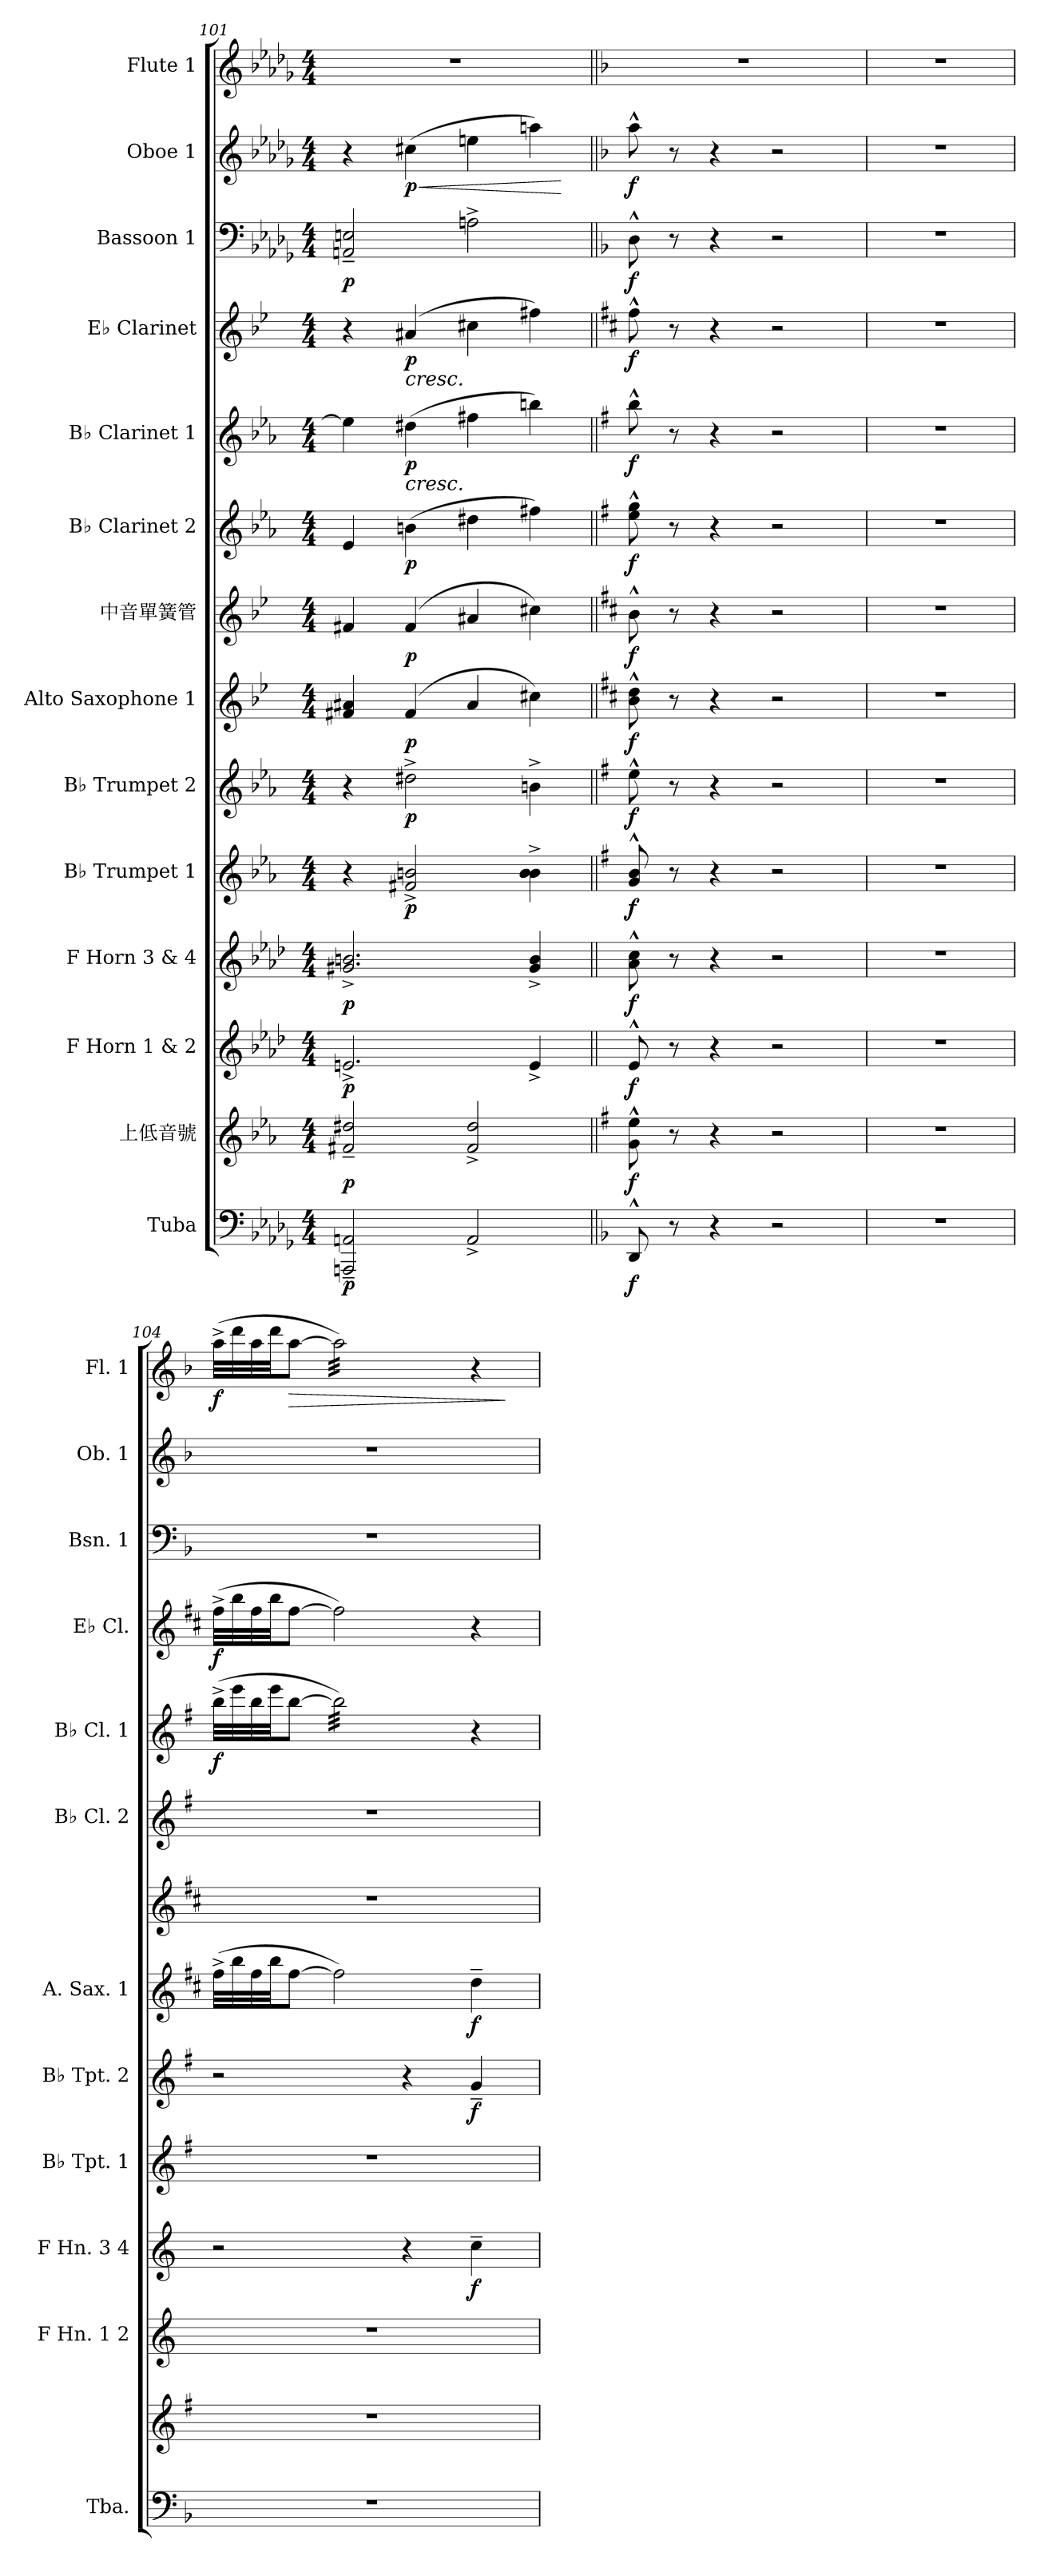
**kern	**dynam	**kern	**dynam	**kern	**dynam	**kern	**dynam	**kern	**dynam	**kern	**dynam	**kern	**dynam	**kern	**dynam	**kern	**dynam	**kern	**dynam	**kern	**dynam	**kern	**dynam	**kern	**dynam	**kern	**dynam
*part14	*part14	*part13	*part13	*part12	*part12	*part11	*part11	*part10	*part10	*part9	*part9	*part8	*part8	*part7	*part7	*part6	*part6	*part5	*part5	*part4	*part4	*part3	*part3	*part2	*part2	*part1	*part1
*staff14	*staff14	*staff13	*staff13	*staff12	*staff12	*staff11	*staff11	*staff10	*staff10	*staff9	*staff9	*staff8	*staff8	*staff7	*staff7	*staff6	*staff6	*staff5	*staff5	*staff4	*staff4	*staff3	*staff3	*staff2	*staff2	*staff1	*staff1
*I"Tuba	*	*I"上低音號	*	*I"F Horn 1 &amp; 2	*	*I"F Horn 3 &amp; 4	*	*I"B♭ Trumpet 1	*	*I"B♭ Trumpet 2	*	*I"Alto Saxophone 1	*	*I"中音單簧管	*	*I"B♭ Clarinet 2	*	*I"B♭ Clarinet 1	*	*I"E♭ Clarinet	*	*I"Bassoon 1	*	*I"Oboe 1	*	*I"Flute 1	*
*I'Tba.	*	*	*	*I'F Hn. 1 2	*	*I'F Hn. 3 4	*	*I'B♭ Tpt. 1	*	*I'B♭ Tpt. 2	*	*I'A. Sax. 1	*	*	*	*I'B♭ Cl. 2	*	*I'B♭ Cl. 1	*	*I'E♭ Cl.	*	*I'Bsn. 1	*	*I'Ob. 1	*	*I'Fl. 1	*
*clefF4	*	*clefG2	*	*clefG2	*	*clefG2	*	*clefG2	*	*clefG2	*	*clefG2	*	*clefG2	*	*clefG2	*	*clefG2	*	*clefG2	*	*clefF4	*	*clefG2	*	*clefG2	*
*	*	*ITrd4c7	*	*ITrd4c7	*	*ITrd4c7	*	*ITrd1c2	*	*ITrd1c2	*	*ITrd5c9	*	*ITrd1c2	*	*ITrd1c2	*	*ITrd1c2	*	*ITrd1c2	*	*	*	*	*	*	*
*k[b-e-a-d-g-]	*	*k[b-e-a-d-]	*	*k[b-e-a-d-g-]	*	*k[b-e-a-d-g-]	*	*k[b-e-a-d-g-]	*	*k[b-e-a-d-g-]	*	*k[b-e-a-d-g-]	*	*k[b-e-a-d-]	*	*k[b-e-a-d-g-]	*	*k[b-e-a-d-g-]	*	*k[b-e-a-d-]	*	*k[b-e-a-d-g-]	*	*k[b-e-a-d-g-]	*	*k[b-e-a-d-g-]	*
*M4/4	*	*M4/4	*	*M4/4	*	*M4/4	*	*M4/4	*	*M4/4	*	*M4/4	*	*M4/4	*	*M4/4	*	*M4/4	*	*M4/4	*	*M4/4	*	*M4/4	*	*M4/4	*
=101	=101	=101	=101	=101	=101	=101	=101	=101	=101	=101	=101	=101	=101	=101	=101	=101	=101	=101	=101	=101	=101	=101	=101	=101	=101	=101	=101
!	!LO:DY:b	!	!LO:DY:b	!	!LO:DY:b	!	!LO:DY:b	!	!	!	!	!	!	!	!	!	!	!	!	!	!	!	!LO:DY:b	!	!	!	!
2AAAn/~ 2AAn/~	p	2Bn/~ 2g#X/~	p	2.An^/	p	2.c#X/^ 2.en/^	p	4r	.	4r	.	4An/ 4c#X/	.	4en/	.	4d-/	.	4dd-\]	.	4r	.	2AAn/~ 2En/~	p	4r	.	1r	.
!	!	!	!	!	!	!	!	!	!LO:DY:b	!	!LO:DY:b	!	!LO:DY:b	!	!LO:DY:b	!	!LO:DY:b	!	!LO:HP:b	!	!LO:HP:b	!	!	!	!LO:HP:b	!	!
!	!	!	!	!	!	!	!	!	!	!	!	!	!	!	!	!	!	!	!LO:DY:n=1:b	!	!LO:DY:n=1:b	!	!	!	!LO:DY:n=1:b	!	!
.	.	.	.	.	.	.	.	2en/^ 2an/^	p	2cc#X^\	p	(>4A/	p	(>4e/	p	(>4an\	p	(>4cc#X\	< p	(>4g#X/	< p	.	.	(>4cc#X\	< p	.	.
2AA^/	.	2B/^ 2g#/^	.	.	.	.	.	.	.	.	.	4c#/	.	4g#X/	.	4cc#X\	.	4een\	.	4bn\	.	2An^\	.	4een\	.	.	.
.	.	.	.	4A^/	.	4c#/^ 4e/^	.	4a\^ 4a\^	.	4an^\	.	4en\)	.	4bn\)	.	4een\)	.	4aan\)	.	4een\)	.	.	.	4aan\)	.	.	.
.	.	.	.	.	.	.	.	.	.	.	.	.	.	.	.	.	.	.	.	.	.	.	.	.	[	.	.
=102||	=102||	=102||	=102||	=102||	=102||	=102||	=102||	=102||	=102||	=102||	=102||	=102||	=102||	=102||	=102||	=102||	=102||	=102||	=102||	=102||	=102||	=102||	=102||	=102||	=102||	=102||	=102||
*k[b-]	*	*k[]	*	*k[b-]	*	*k[b-]	*	*k[b-]	*	*k[b-]	*	*k[b-]	*	*k[]	*	*k[b-]	*	*k[b-]	*	*k[]	*	*k[b-]	*	*k[b-]	*	*k[b-]	*
!	!LO:DY:b	!	!LO:DY:b	!	!LO:DY:b	!	!LO:DY:b	!	!LO:DY:b	!	!LO:DY:b	!	!LO:DY:b	!	!LO:DY:b	!	!LO:DY:b	!	!LO:DY:b	!	!LO:DY:b	!	!LO:DY:b	!	!LO:DY:b	!	!
8DD^^/	f	8c\^^ 8a\^^	f	8A^^/	f	8d\^^ 8f\^^	f	8f/^^ 8a/^^	f	8dd^^\	f	8d\^^ 8f\^^	f	8a^^\	f	8dd\^^ 8ff\^^	f	8aa^^\	f	8ee^^\	f	8D^^\	f	8aa^^\	f	1r	.
8r	.	8r	.	8r	.	8r	.	8r	.	8r	.	8r	.	8r	.	8r	.	8r	.	8r	.	8r	.	8r	.	.	.
4r	.	4r	.	4r	.	4r	.	4r	.	4r	.	4r	.	4r	.	4r	.	4r	.	4r	.	4r	.	4r	.	.	.
2r	.	2r	.	2r	.	2r	.	2r	.	2r	.	2r	.	2r	.	2r	.	2r	.	2r	.	2r	.	2r	.	.	.
=103	=103	=103	=103	=103	=103	=103	=103	=103	=103	=103	=103	=103	=103	=103	=103	=103	=103	=103	=103	=103	=103	=103	=103	=103	=103	=103	=103
1r	.	1r	.	1r	.	1r	.	1r	.	1r	.	1r	.	1r	.	1r	.	1r	.	1r	.	1r	.	1r	.	1r	.
=104	=104	=104	=104	=104	=104	=104	=104	=104	=104	=104	=104	=104	=104	=104	=104	=104	=104	=104	=104	=104	=104	=104	=104	=104	=104	=104	=104
!	!	!	!	!	!	!	!	!	!	!	!	!	!	!	!	!	!	!	!LO:DY:b	!	!LO:DY:b	!	!	!	!	!	!LO:DY:b
1r	.	1r	.	1r	.	2r	.	1r	.	2r	.	(>32a^\LLL	.	1r	.	1r	.	(>32aa^\LLL	f	(>32ee^\LLL	f	1r	.	1r	.	(>32aa^\LLL	f
.	.	.	.	.	.	.	.	.	.	.	.	32dd\	.	.	.	.	.	32ddd\	.	32aa\	.	.	.	.	.	32ddd\	.
.	.	.	.	.	.	.	.	.	.	.	.	32a\	.	.	.	.	.	32aa\	.	32ee\	.	.	.	.	.	32aa\	.
.	.	.	.	.	.	.	.	.	.	.	.	32dd\JJ	.	.	.	.	.	32ddd\JJ	.	32aa\JJ	.	.	.	.	.	32ddd\JJ	.
!	!	!	!	!	!	!	!	!	!	!	!	!	!	!	!	!	!	!	!	!	!	!	!	!	!	!	!LO:HP:b
.	.	.	.	.	.	.	.	.	.	.	.	[8a\J	.	.	.	.	.	[8aa\J	.	[8ee\J	.	.	.	.	.	[8aa\J	>
*	*	*	*	*	*	*	*	*	*	*	*	*	*	*	*	*	*	*tremolo	*	*	*	*	*	*	*	*	*
*	*	*	*	*	*	*	*	*	*	*	*	*	*	*	*	*	*	*	*	*	*	*	*	*	*	*tremolo	*
.	.	.	.	.	.	.	.	.	.	.	.	2a\])	.	.	.	.	.	32aa\])LLL	.	2ee\])	.	.	.	.	.	32aa\])LLL	.
.	.	.	.	.	.	.	.	.	.	.	.	.	.	.	.	.	.	32aa\)	.	.	.	.	.	.	.	32aa\)	.
.	.	.	.	.	.	.	.	.	.	.	.	.	.	.	.	.	.	32aa\)	.	.	.	.	.	.	.	32aa\)	.
.	.	.	.	.	.	.	.	.	.	.	.	.	.	.	.	.	.	32aa\)	.	.	.	.	.	.	.	32aa\)	.
.	.	.	.	.	.	.	.	.	.	.	.	.	.	.	.	.	.	32aa\)	.	.	.	.	.	.	.	32aa\)	.
.	.	.	.	.	.	.	.	.	.	.	.	.	.	.	.	.	.	32aa\)	.	.	.	.	.	.	.	32aa\)	.
.	.	.	.	.	.	.	.	.	.	.	.	.	.	.	.	.	.	32aa\)	.	.	.	.	.	.	.	32aa\)	.
.	.	.	.	.	.	.	.	.	.	.	.	.	.	.	.	.	.	32aa\)	.	.	.	.	.	.	.	32aa\)	.
.	.	.	.	.	.	4r	.	.	.	4r	.	.	.	.	.	.	.	32aa\)	.	.	.	.	.	.	.	32aa\)	.
.	.	.	.	.	.	.	.	.	.	.	.	.	.	.	.	.	.	32aa\)	.	.	.	.	.	.	.	32aa\)	.
.	.	.	.	.	.	.	.	.	.	.	.	.	.	.	.	.	.	32aa\)	.	.	.	.	.	.	.	32aa\)	.
.	.	.	.	.	.	.	.	.	.	.	.	.	.	.	.	.	.	32aa\)	.	.	.	.	.	.	.	32aa\)	.
.	.	.	.	.	.	.	.	.	.	.	.	.	.	.	.	.	.	32aa\)	.	.	.	.	.	.	.	32aa\)	.
.	.	.	.	.	.	.	.	.	.	.	.	.	.	.	.	.	.	32aa\)	.	.	.	.	.	.	.	32aa\)	.
.	.	.	.	.	.	.	.	.	.	.	.	.	.	.	.	.	.	32aa\)	.	.	.	.	.	.	.	32aa\)	.
.	.	.	.	.	.	.	.	.	.	.	.	.	.	.	.	.	.	32aa\)JJJ	.	.	.	.	.	.	.	32aa\)JJJ	.
*	*	*	*	*	*	*	*	*	*	*	*	*	*	*	*	*	*	*	*	*	*	*	*	*	*	*Xtremolo	*
*	*	*	*	*	*	*	*	*	*	*	*	*	*	*	*	*	*	*Xtremolo	*	*	*	*	*	*	*	*	*
!	!	!	!	!	!	!	!LO:DY:b	!	!	!	!LO:DY:b	!	!LO:DY:b	!	!	!	!	!	!	!	!	!	!	!	!	!	!
.	.	.	.	.	.	4f~\	f	.	.	4f~/	f	4f~\	f	.	.	.	.	4r	.	4r	.	.	.	.	.	4r	.
.	.	.	.	.	.	.	.	.	.	.	.	.	.	.	.	.	.	.	[	.	[	.	.	.	.	.	]
=	=	=	=	=	=	=	=	=	=	=	=	=	=	=	=	=	=	=	=	=	=	=	=	=	=	=	=
*-	*-	*-	*-	*-	*-	*-	*-	*-	*-	*-	*-	*-	*-	*-	*-	*-	*-	*-	*-	*-	*-	*-	*-	*-	*-	*-	*-
